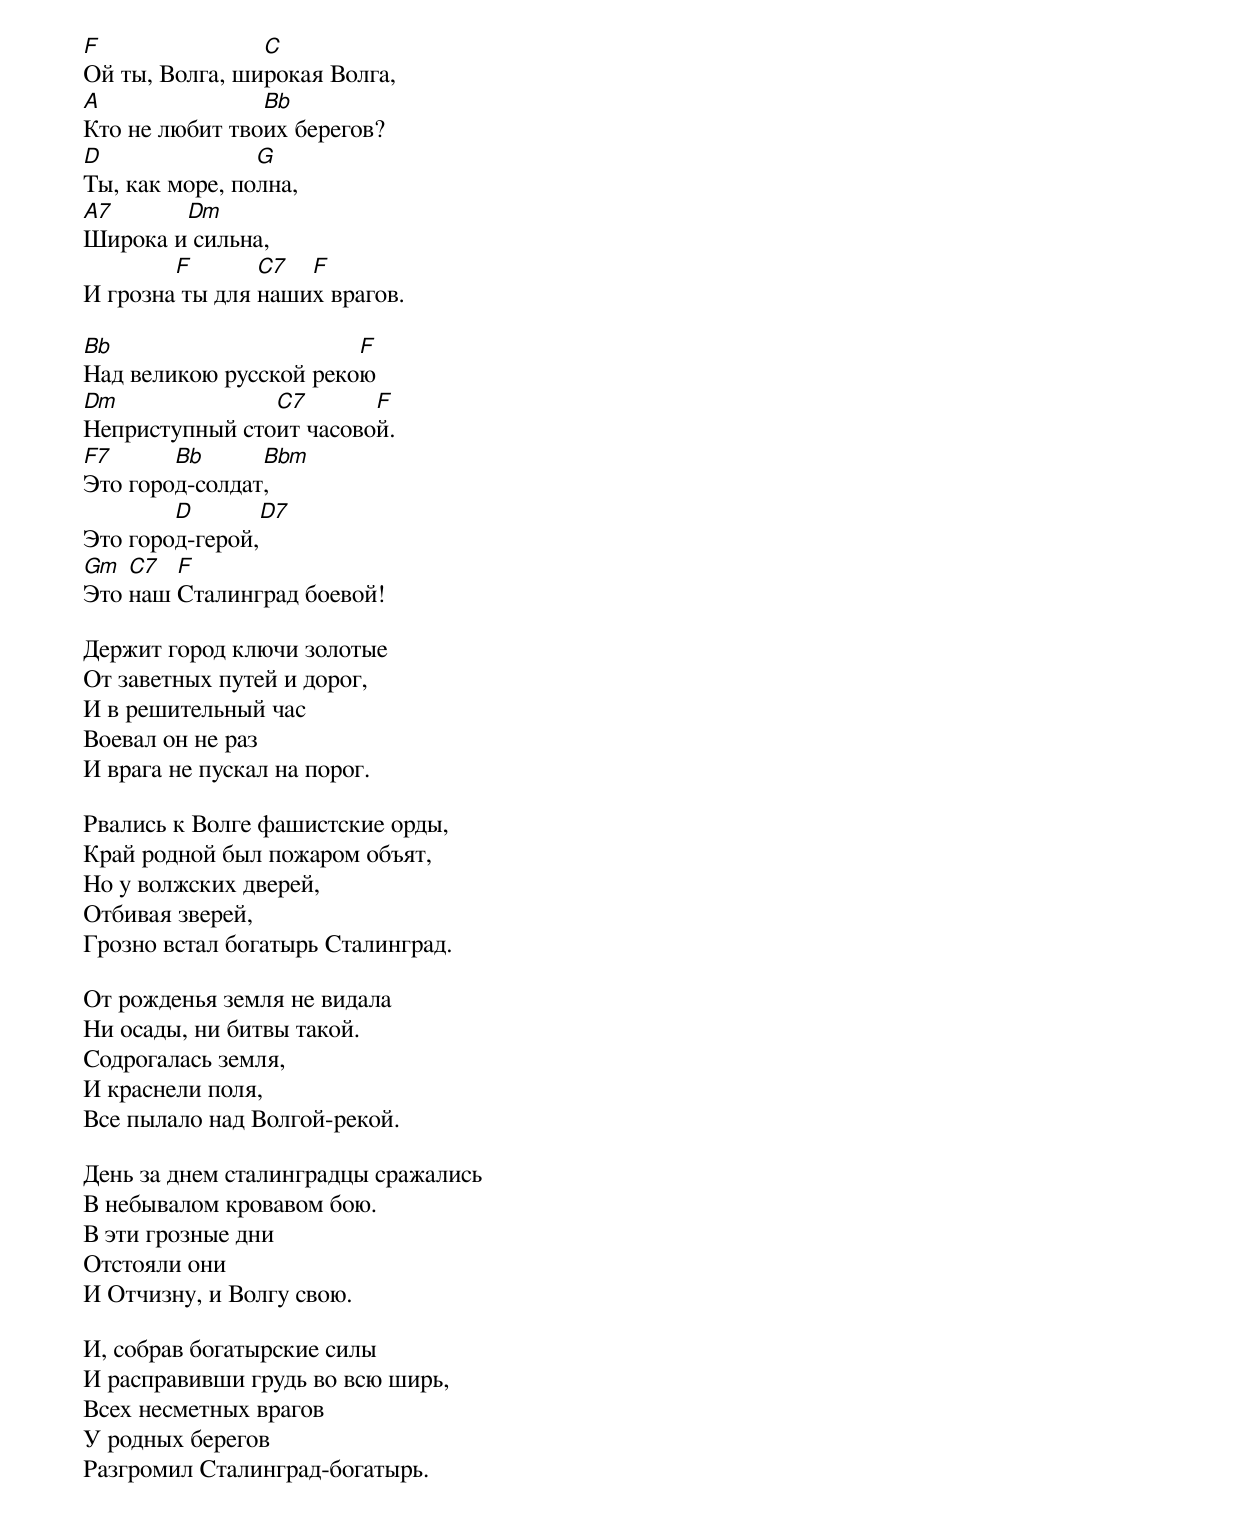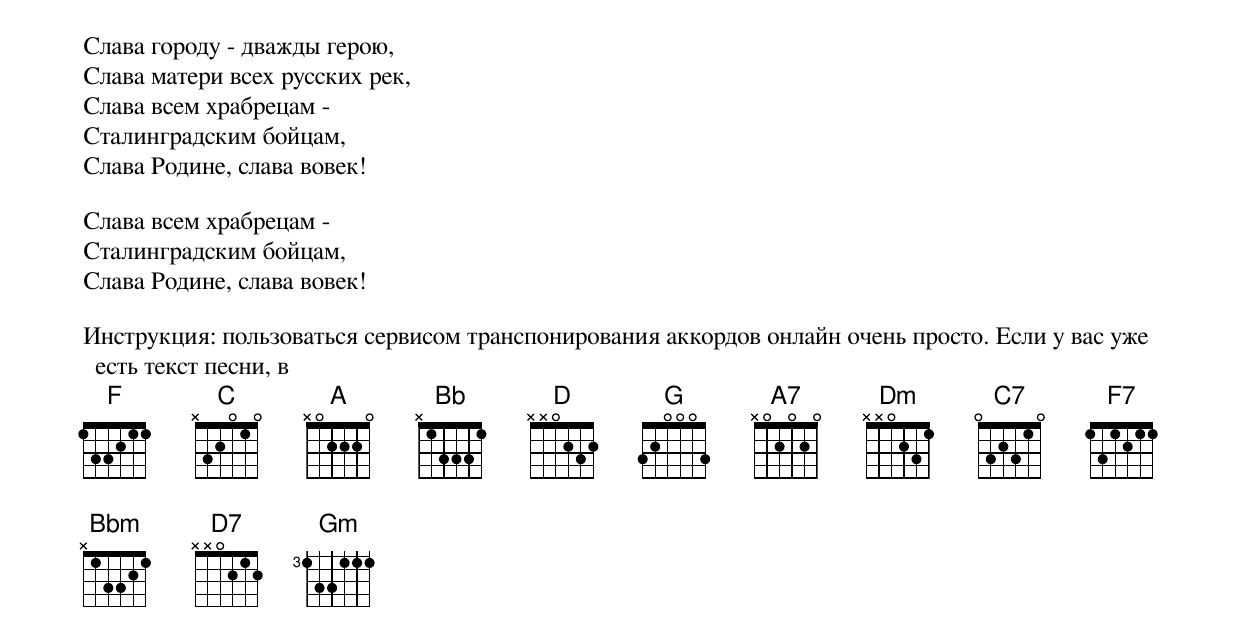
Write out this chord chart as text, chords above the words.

F		C
Ой ты, Волга, широкая Волга,
A  		Bb
Кто не любит твоих берегов?
D		G
Ты, как море, полна,
A7	Dm
Широка и сильна,
	F	C7  F
И грозна ты для наших врагов.

Bb			F
Над великою русской рекою
Dm		C7	 F
Неприступный стоит часовой.
F7	Bb	Bbm
Это город-солдат,
	D	D7
Это город-герой,
Gm  C7  F
Это наш Сталинград боевой!

Держит город ключи золотые
От заветных путей и дорог,
И в решительный час
Воевал он не раз
И врага не пускал на порог.

Рвались к Волге фашистские орды,
Край родной был пожаром объят,
Но у волжских дверей,
Отбивая зверей,
Грозно встал богатырь Сталинград.

От рожденья земля не видала
Ни осады, ни битвы такой.
Содрогалась земля,
И краснели поля,
Все пылало над Волгой-рекой.

День за днем сталинградцы сражались
В небывалом кровавом бою.
В эти грозные дни
Отстояли они
И Отчизну, и Волгу свою.

И, собрав богатырские силы
И расправивши грудь во всю ширь,
Всех несметных врагов
У родных берегов
Разгромил Сталинград-богатырь.

Слава городу - дважды герою,
Слава матери всех русских рек,
Слава всем храбрецам -
Сталинградским бойцам,
Слава Родине, слава вовек!

Слава всем храбрецам -
Сталинградским бойцам,
Слава Родине, слава вовек!

Инструкция: пользоваться сервисом транспонирования аккордов онлайн очень просто. Если у вас уже есть текст песни, в
